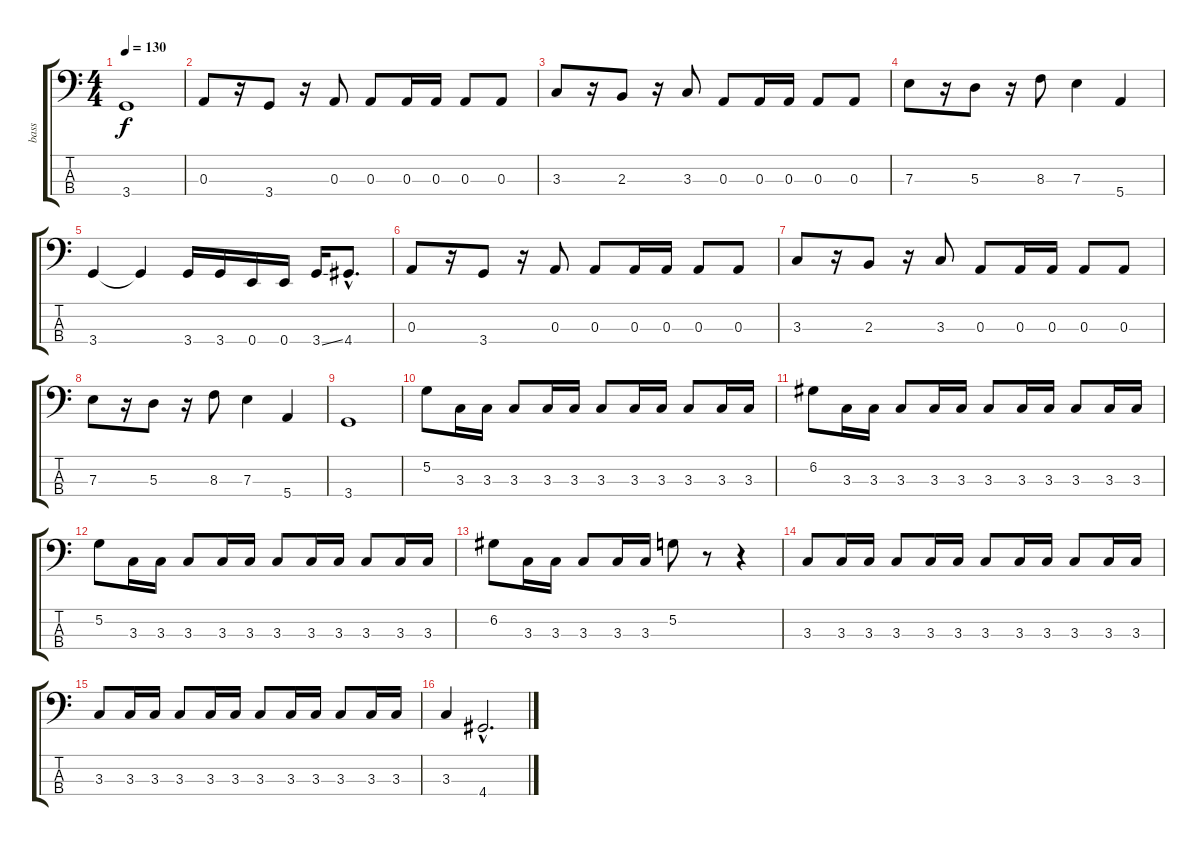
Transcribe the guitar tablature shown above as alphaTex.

\track ("bass" "bass") {instrument electricbassfinger}
\staff {score tabs}
\tuning (G2 D2 A1 E1) {hide}
\ts (4 4)
\tempo 130
\clef f4
\ks c
3.4.1{dy f} |
0.3.8 r.16 3.4.8 r.16 0.3.8 0.3.8 0.3.16 0.3.16 0.3.8 0.3.8 |
3.3.8 r.16 2.3.8 r.16 3.3.8 0.3.8 0.3.16 0.3.16 0.3.8 0.3.8 |
7.3.8 r.16 5.3.8 r.16 8.3.8 7.3.4 5.4.4 |
3.4.4 3.4{t}.4 3.4.16 3.4.16 0.4.16 0.4.16 3.4{ss}.16 4.4{hac}.8{d} |
0.3.8 r.16 3.4.8 r.16 0.3.8 0.3.8 0.3.16 0.3.16 0.3.8 0.3.8 |
3.3.8 r.16 2.3.8 r.16 3.3.8 0.3.8 0.3.16 0.3.16 0.3.8 0.3.8 |
7.3.8 r.16 5.3.8 r.16 8.3.8 7.3.4 5.4.4 |
3.4.1 |
5.2.8 3.3.16 3.3.16 3.3.8 3.3.16 3.3.16 3.3.8 3.3.16 3.3.16 3.3.8 3.3.16 3.3.16 |
6.2.8 3.3.16 3.3.16 3.3.8 3.3.16 3.3.16 3.3.8 3.3.16 3.3.16 3.3.8 3.3.16 3.3.16 |
5.2.8 3.3.16 3.3.16 3.3.8 3.3.16 3.3.16 3.3.8 3.3.16 3.3.16 3.3.8 3.3.16 3.3.16 |
6.2.8 3.3.16 3.3.16 3.3.8 3.3.16 3.3.16 5.2.8 r.8 r.4 |
3.3.8 3.3.16 3.3.16 3.3.8 3.3.16 3.3.16 3.3.8 3.3.16 3.3.16 3.3.8 3.3.16 3.3.16 |
3.3.8 3.3.16 3.3.16 3.3.8 3.3.16 3.3.16 3.3.8 3.3.16 3.3.16 3.3.8 3.3.16 3.3.16 |
3.3.4 4.4{hac}.2{d}
